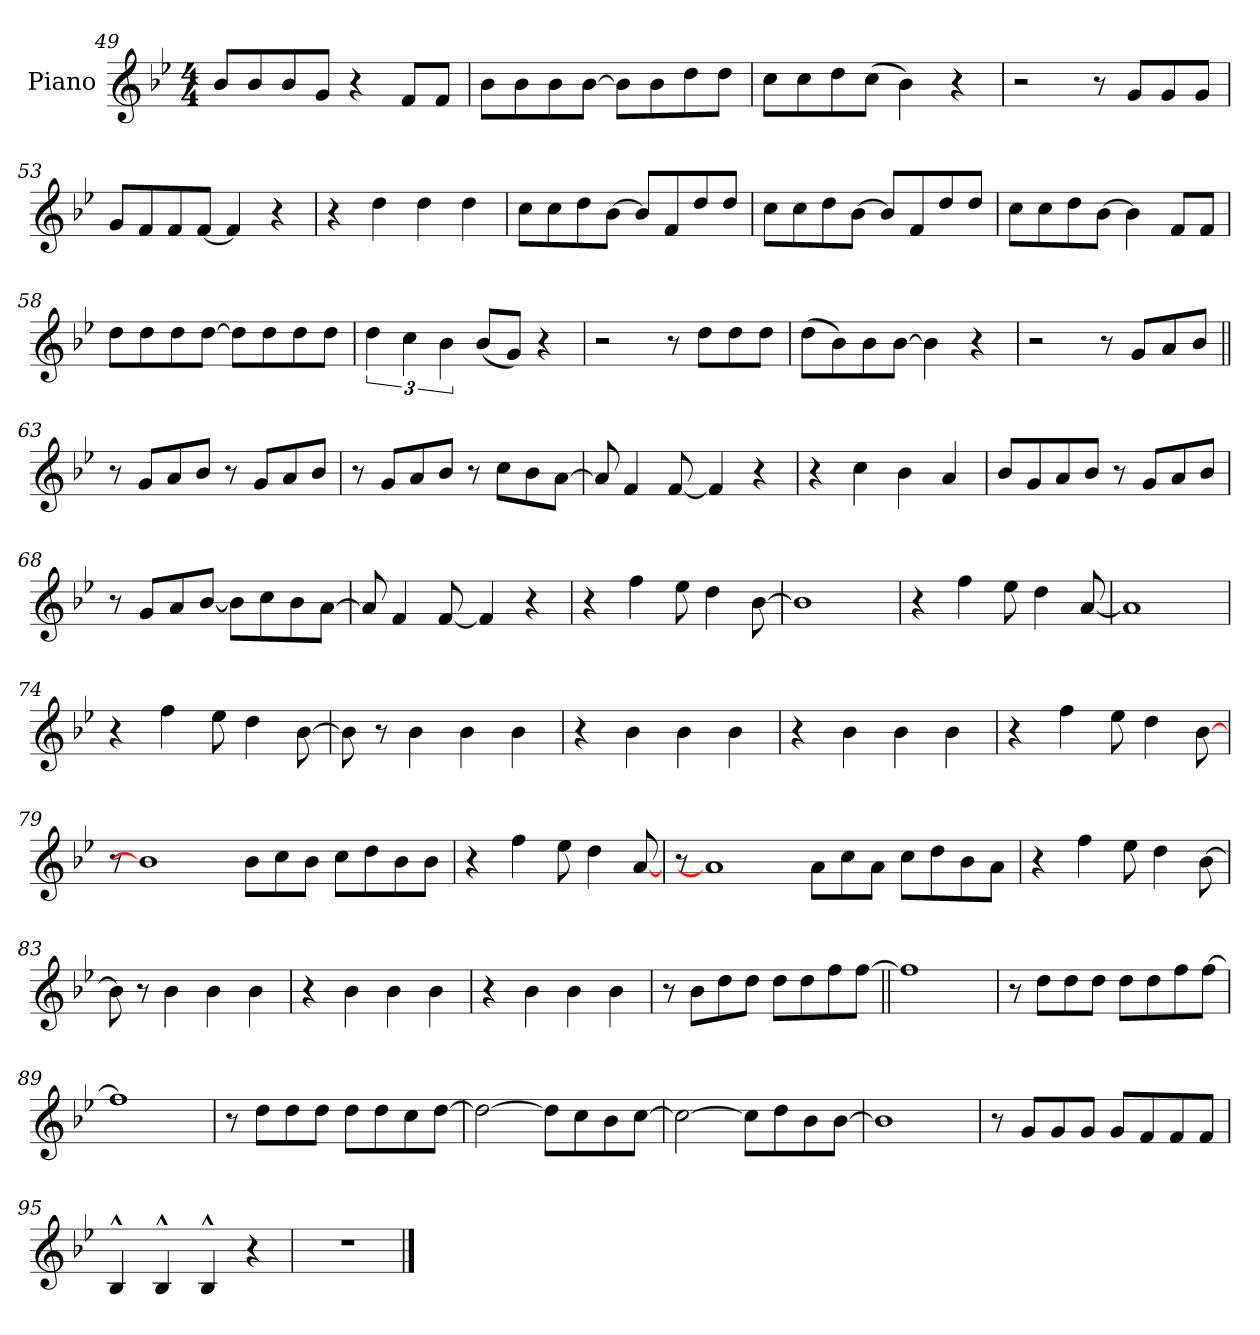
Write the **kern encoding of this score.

**kern
*part1
*staff1
*I"Piano
*I'Pno.
*clefG2
*k[b-e-]
*M4/4
=49
8b-L
8b-
8b-
8gJ
4r
8fL
8fJ
=50
8b-L
8b-
8b-
[8b-J
8b-L]
8b-
8dd
8ddJ
=51
8ccL
8cc
8dd
(>8ccJ
4b-)
4r
=52
2r
8r
8gL
8g
8gJ
=53
8gL
8f
8f
[8fJ
4f]
4r
=54
4r
4dd
4dd
4dd
=55
8ccL
8cc
8dd
[8b-J
8b-L]
8f
8dd
8ddJ
=56
8ccL
8cc
8dd
[8b-J
8b-L]
8f
8dd
8ddJ
=57
8ccL
8cc
8dd
[8b-J
4b-]
8fL
8fJ
=58
8ddL
8dd
8dd
[8ddJ
8ddL]
8dd
8dd
8ddJ
=59
6dd
6cc
6b-
(<8b-L
8gJ)
4r
=60
2r
8r
8ddL
8dd
8ddJ
=61
(>8ddL
8b-)
8b-
[8b-J
4b-]
4r
=62
2r
8r
8gL
8a
8b-J
=63||
8r
8gL
8a
8b-J
8r
8gL
8a
8b-J
=64
8r
8gL
8a
8b-J
8r
8ccL
8b-
[8aJ
=65
8a]
4f
[8f
4f]
4r
=66
4r
4cc
4b-
4a
=67
8b-L
8g
8a
8b-J
8r
8gL
8a
8b-J
=68
8r
8gL
8a
[8b-J
8b-L]
8cc
8b-
[8aJ
=69
8a]
4f
[8f
4f]
4r
=70
4r
4ff
8ee-
4dd
[8b-
=71
1b-]
=72
4r
4ff
8ee-
4dd
[8a
=73
1a]
=74
4r
4ff
8ee-
4dd
[8b-
=75
8b-]
8r
4b-
4b-
4b-
=76
4r
4b-
4b-
4b-
=77
4r
4b-
4b-
4b-
=78
4r
4ff
8ee-
4dd
[8b-
=79
8r
1b-]
8b-!L
8cc!
8b-!J
8cc!L
8dd!
8b-!
8b-!J
=80
4r
4ff
8ee-
4dd
[8a
=81
8r
1a]
8a!L
8cc!
8a!J
8cc!L
8dd!
8b-!
8a!J
=82
4r
4ff
8ee-
4dd
[8b-
=83
8b-]
8r
4b-
4b-
4b-
=84
4r
4b-
4b-
4b-
=85
4r
4b-
4b-
4b-
=86
8r
8b-L
8dd
8ddJ
8ddL
8dd
8ff
[8ffJ
=87||
1ff]
=88
8r
8ddL
8dd
8ddJ
8ddL
8dd
8ff
[8ffJ
=89
1ff]
=90
8r
8ddL
8dd
8ddJ
8ddL
8dd
8cc
[8ddJ
=91
2dd_
8ddL]
8cc
8b-
[8ccJ
=92
2cc_
8ccL]
8dd
8b-
[8b-J
=93
1b-]
=94
8r
8gL
8g
8gJ
8gL
8f
8f
8fJ
=95
4B-^^!
4B-^^!
4B-^^!
4r
=96
1r
==
*-
